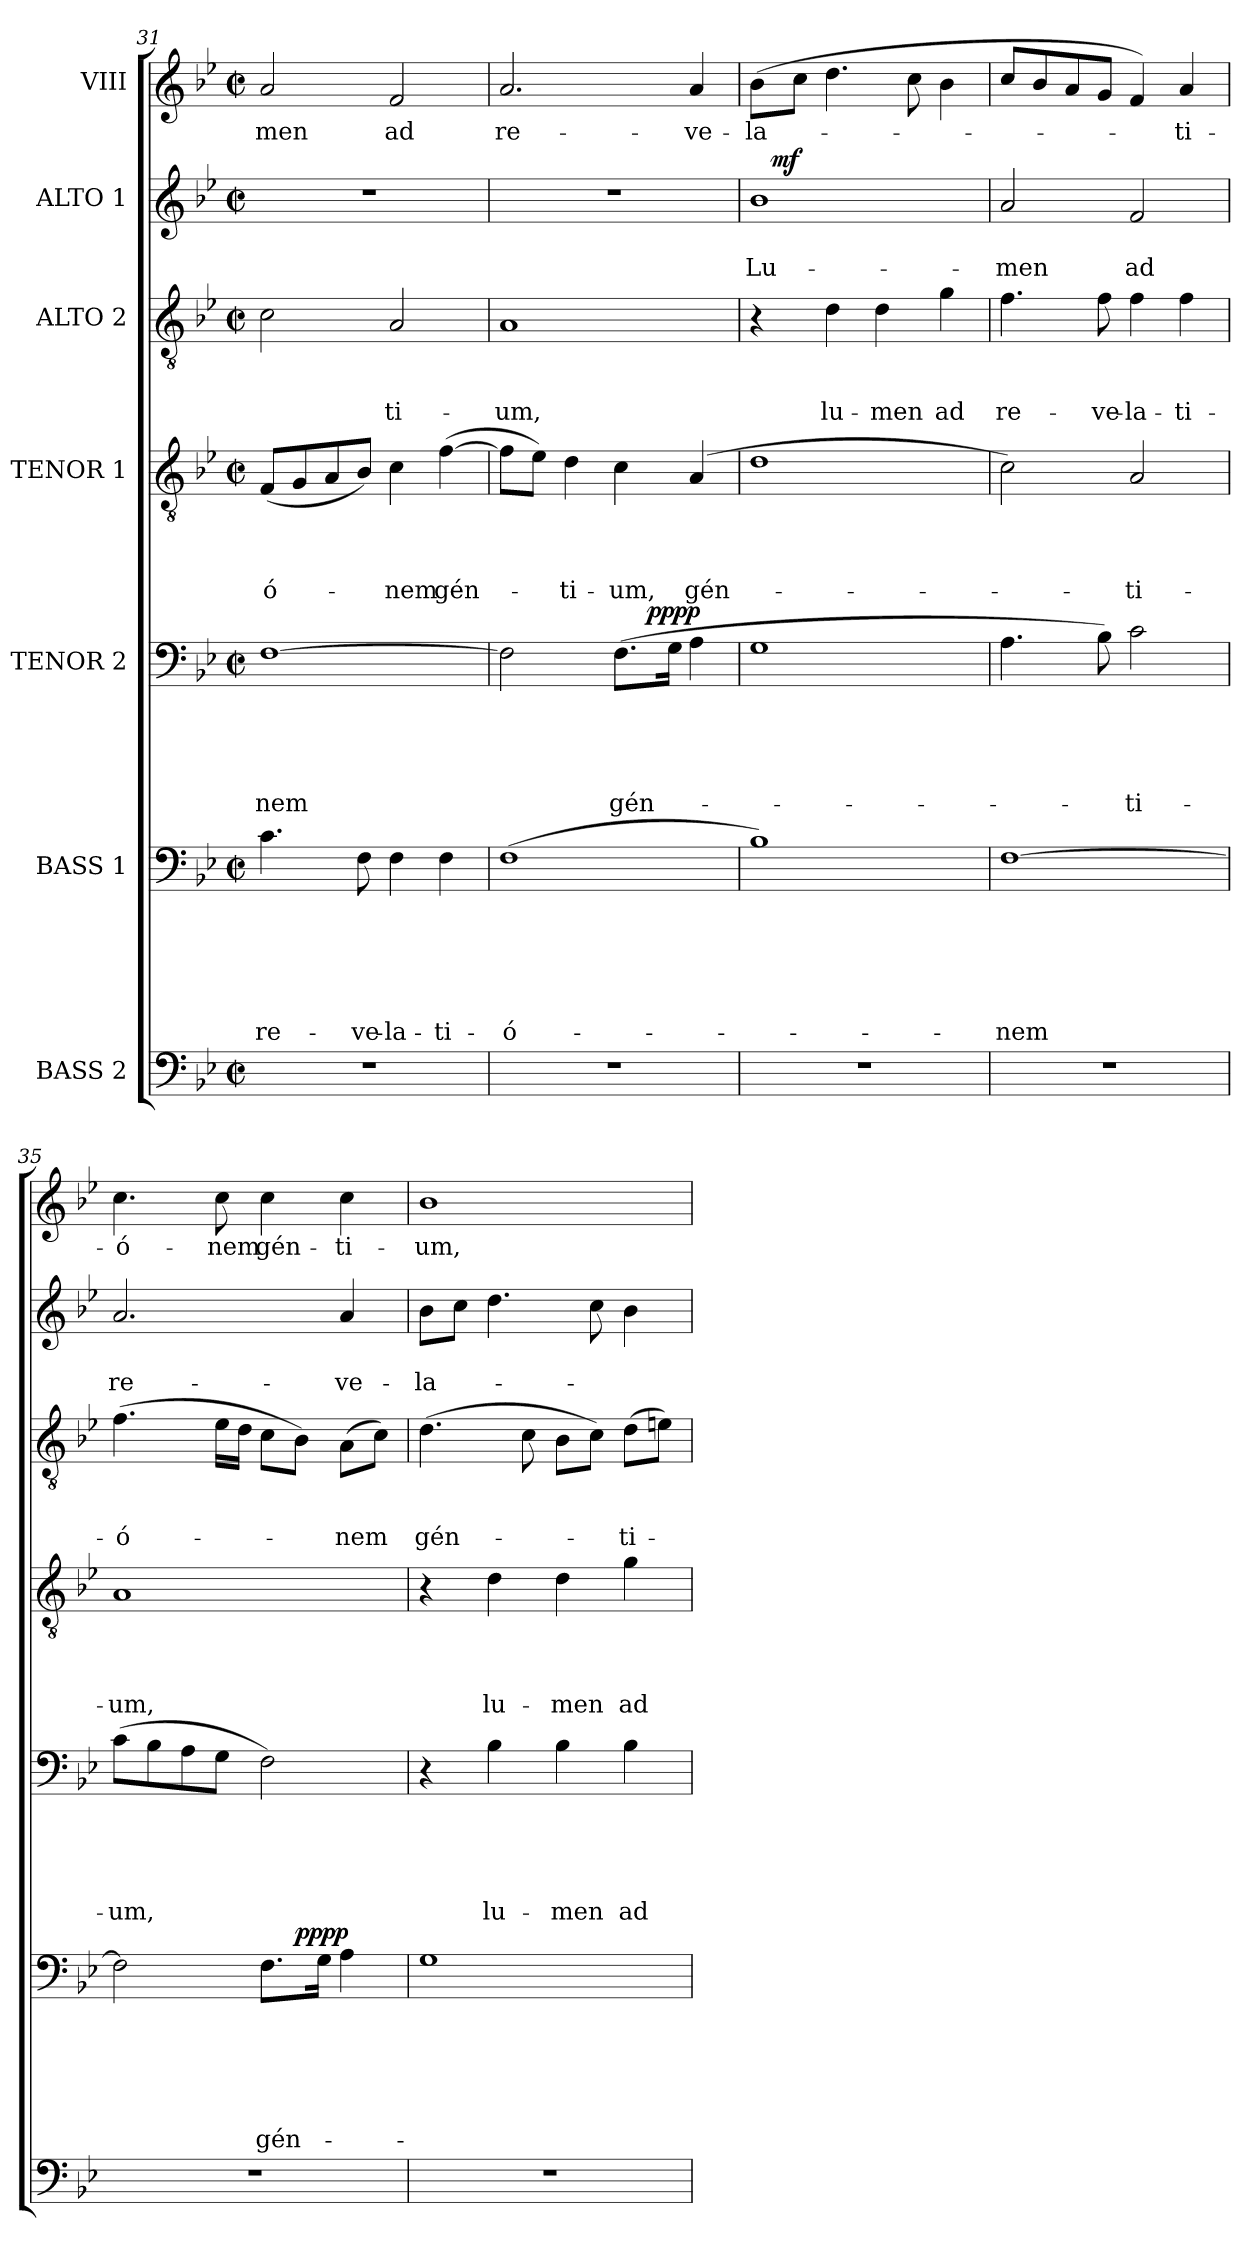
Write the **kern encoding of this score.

**kern	**kern	**text	**text	**text	**text	**text	**text	**dynam	**kern	**text	**text	**text	**text	**text	**dynam	**kern	**text	**text	**text	**text	**kern	**text	**text	**text	**kern	**text	**text	**dynam	**kern	**text
*part7	*part6	*part6	*part6	*part6	*part6	*part6	*part6	*part6	*part5	*part5	*part5	*part5	*part5	*part5	*part5	*part4	*part4	*part4	*part4	*part4	*part3	*part3	*part3	*part3	*part2	*part2	*part2	*part2	*part1	*part1
*staff7	*staff6	*staff6	*staff6	*staff6	*staff6	*staff6	*staff6	*staff6	*staff5	*staff5	*staff5	*staff5	*staff5	*staff5	*staff5	*staff4	*staff4	*staff4	*staff4	*staff4	*staff3	*staff3	*staff3	*staff3	*staff2	*staff2	*staff2	*staff2	*staff1	*staff1
*I"BASS 2	*I"BASS 1	*	*	*	*	*	*	*	*I"TENOR 2	*	*	*	*	*	*	*I"TENOR 1	*	*	*	*	*I"ALTO 2	*	*	*	*I"ALTO 1	*	*	*	*I"VIII	*
!!LO:LB:g=z
*clefF4	*clefF4	*	*	*	*	*	*	*	*clefF4	*	*	*	*	*	*	*clefGv2	*	*	*	*	*clefGv2	*	*	*	*clefG2	*	*	*	*clefG2	*
*k[b-e-]	*k[b-e-]	*	*	*	*	*	*	*	*k[b-e-]	*	*	*	*	*	*	*k[b-e-]	*	*	*	*	*k[b-e-]	*	*	*	*k[b-e-]	*	*	*	*k[b-e-]	*
*B-:	*B-:	*	*	*	*	*	*	*	*B-:	*	*	*	*	*	*	*B-:	*	*	*	*	*B-:	*	*	*	*B-:	*	*	*	*B-:	*
*M2/2	*M2/2	*	*	*	*	*	*	*	*M2/2	*	*	*	*	*	*	*M2/2	*	*	*	*	*M2/2	*	*	*	*M2/2	*	*	*	*M2/2	*
*met(c|)	*met(c|)	*	*	*	*	*	*	*	*met(c|)	*	*	*	*	*	*	*met(c|)	*	*	*	*	*met(c|)	*	*	*	*met(c|)	*	*	*	*met(c|)	*
=31	=31	=31	=31	=31	=31	=31	=31	=31	=31	=31	=31	=31	=31	=31	=31	=31	=31	=31	=31	=31	=31	=31	=31	=31	=31	=31	=31	=31	=31	=31
!	!	!	!	!	!	!	!LO:LY:b	!	!	!	!	!	!	!LO:LY:b	!	!	!	!	!	!LO:LY:b	!	!	!	!	!	!	!	!	!	!LO:LY:b
1r	4.c\	.	.	.	.	.	re-	.	[>1F	.	.	.	.	-nem	.	(<8F/L	.	.	.	-ó-	2c\	.	.	.	1r	.	.	.	2a/	-men
.	.	.	.	.	.	.	.	.	.	.	.	.	.	.	.	8G/	.	.	.	.	.	.	.	.	.	.	.	.	.	.
.	.	.	.	.	.	.	.	.	.	.	.	.	.	.	.	8A/	.	.	.	.	.	.	.	.	.	.	.	.	.	.
!	!	!	!	!	!	!	!LO:LY:b	!	!	!	!	!	!	!	!	!	!	!	!	!	!	!	!	!	!	!	!	!	!	!
.	8F\	.	.	.	.	.	-ve-	.	.	.	.	.	.	.	.	8B-/J)	.	.	.	.	.	.	.	.	.	.	.	.	.	.
!	!	!	!	!	!	!	!LO:LY:b:rj	!	!	!	!	!	!	!	!	!	!	!	!	!LO:LY:b	!	!	!	!LO:LY:b	!	!	!	!	!	!LO:LY:b
.	4F\	.	.	.	.	.	-la-	.	.	.	.	.	.	.	.	4c\	.	.	.	-nem	2A/	.	.	-ti-	.	.	.	.	2f/	ad
!	!	!	!	!	!	!	!LO:LY:b	!	!	!	!	!	!	!	!	!	!	!	!	!LO:LY:b	!	!	!	!	!	!	!	!	!	!
.	4F\	.	.	.	.	.	-ti-	.	.	.	.	.	.	.	.	(>[>4f\	.	.	.	gén-	.	.	.	.	.	.	.	.	.	.
=32	=32	=32	=32	=32	=32	=32	=32	=32	=32	=32	=32	=32	=32	=32	=32	=32	=32	=32	=32	=32	=32	=32	=32	=32	=32	=32	=32	=32	=32	=32
!	!	!	!	!	!	!	!LO:LY:b:rj	!	!	!	!	!	!	!	!	!	!	!	!	!	!	!	!	!LO:LY:b	!	!	!	!	!	!LO:LY:b
*	*	*	*	*	*	*	*	*	*^	*	*	*	*	*	*	*	*	*	*	*	*	*	*	*	*	*	*	*	*	*
1r	(>1F	.	.	.	.	.	-ó-	.	2F\]	2ryy	.	.	.	.	.	.	8f\L]	.	.	.	.	1A	.	.	-um,	1r	.	.	.	2.a/	re-
.	.	.	.	.	.	.	.	.	.	.	.	.	.	.	.	.	8e-\J)	.	.	.	.	.	.	.	.	.	.	.	.	.	.
!	!	!	!	!	!	!	!	!	!	!	!	!	!	!	!	!	!	!	!	!	!LO:LY:b	!	!	!	!	!	!	!	!	!	!
.	.	.	.	.	.	.	.	.	.	.	.	.	.	.	.	.	4d\	.	.	.	-ti-	.	.	.	.	.	.	.	.	.	.
!	!	!	!	!	!	!	!	!	!	!	!	!	!	!	!LO:LY:b	!	!	!	!	!	!LO:LY:b	!	!	!	!	!	!	!	!	!	!
.	.	.	.	.	.	.	.	.	(>8.F\L	8ryy	.	.	.	.	gén-	.	4c\	.	.	.	-um,	.	.	.	.	.	.	.	.	.	.
!	!	!	!	!	!	!	!	!	!	!	!	!	!	!	!	!LO:DY:b	!	!	!	!	!	!	!	!	!	!	!	!	!	!	!
.	.	.	.	.	.	.	.	.	.	4.ryy	.	.	.	.	.	pppp	.	.	.	.	.	.	.	.	.	.	.	.	.	.	.
.	.	.	.	.	.	.	.	.	16G\Jk	.	.	.	.	.	.	.	.	.	.	.	.	.	.	.	.	.	.	.	.	.	.
!	!	!	!	!	!	!	!	!	!	!	!	!	!	!	!	!	!	!	!	!	!LO:LY:b	!	!	!	!	!	!	!	!	!	!LO:LY:b
.	.	.	.	.	.	.	.	.	4A\	.	.	.	.	.	.	.	(4A/	.	.	.	gén-	.	.	.	.	.	.	.	.	4a/	-ve-
=33	=33	=33	=33	=33	=33	=33	=33	=33	=33	=33	=33	=33	=33	=33	=33	=33	=33	=33	=33	=33	=33	=33	=33	=33	=33	=33	=33	=33	=33	=33	=33
!	!	!	!	!	!	!	!	!	!	!	!	!	!	!	!	!	!	!	!	!	!	!	!	!	!	!	!	!LO:LY:b	!	!	!LO:LY:b
*	*	*	*	*	*	*	*	*	*v	*v	*	*	*	*	*	*	*	*	*	*	*	*	*	*	*	*^	*	*	*	*	*
1r	1B-)	.	.	.	.	.	.	.	1G	.	.	.	.	.	.	1d	.	.	.	.	4r	.	.	.	1b-	16ryy	.	Lu-	.	(>8b-\L	-la-
!	!	!	!	!	!	!	!	!	!	!	!	!	!	!	!	!	!	!	!	!	!	!	!	!	!	!	!	!	!LO:DY:a	!	!
.	.	.	.	.	.	.	.	.	.	.	.	.	.	.	.	.	.	.	.	.	.	.	.	.	.	2...ryy	.	.	mf	.	.
.	.	.	.	.	.	.	.	.	.	.	.	.	.	.	.	.	.	.	.	.	.	.	.	.	.	.	.	.	.	8cc\J	.
!	!	!	!	!	!	!	!	!	!	!	!	!	!	!	!	!	!	!	!	!	!	!	!	!LO:LY:b	!	!	!	!	!	!	!
.	.	.	.	.	.	.	.	.	.	.	.	.	.	.	.	.	.	.	.	.	4d\	.	.	lu-	.	.	.	.	.	4.dd\	.
!	!	!	!	!	!	!	!	!	!	!	!	!	!	!	!	!	!	!	!	!	!	!	!	!LO:LY:b	!	!	!	!	!	!	!
.	.	.	.	.	.	.	.	.	.	.	.	.	.	.	.	.	.	.	.	.	4d\	.	.	-men	.	.	.	.	.	.	.
.	.	.	.	.	.	.	.	.	.	.	.	.	.	.	.	.	.	.	.	.	.	.	.	.	.	.	.	.	.	8cc\	.
!	!	!	!	!	!	!	!	!	!	!	!	!	!	!	!	!	!	!	!	!	!	!	!	!LO:LY:b	!	!	!	!	!	!	!
.	.	.	.	.	.	.	.	.	.	.	.	.	.	.	.	.	.	.	.	.	4g\	.	.	ad	.	.	.	.	.	4b-\	.
=34	=34	=34	=34	=34	=34	=34	=34	=34	=34	=34	=34	=34	=34	=34	=34	=34	=34	=34	=34	=34	=34	=34	=34	=34	=34	=34	=34	=34	=34	=34	=34
!	!	!	!	!	!	!	!LO:LY:b	!	!	!	!	!	!	!	!	!	!	!	!	!	!	!	!	!LO:LY:b	!	!	!	!LO:LY:b	!	!	!
*	*	*	*	*	*	*	*	*	*	*	*	*	*	*	*	*	*	*	*	*	*	*	*	*	*v	*v	*	*	*	*	*
1r	[>1F	.	.	.	.	.	-nem	.	4.A\	.	.	.	.	.	.	2c\)	.	.	.	.	4.f\	.	.	re-	2a/	.	-men	.	8cc/L	.
.	.	.	.	.	.	.	.	.	.	.	.	.	.	.	.	.	.	.	.	.	.	.	.	.	.	.	.	.	8b-/	.
.	.	.	.	.	.	.	.	.	.	.	.	.	.	.	.	.	.	.	.	.	.	.	.	.	.	.	.	.	8a/	.
!	!	!	!	!	!	!	!	!	!	!	!	!	!	!	!	!	!	!	!	!	!	!	!	!LO:LY:b	!	!	!	!	!	!
.	.	.	.	.	.	.	.	.	8B-\)	.	.	.	.	.	.	.	.	.	.	.	8f\	.	.	-ve-	.	.	.	.	8g/J	.
!	!	!	!	!	!	!	!	!	!	!	!	!	!	!LO:LY:b	!	!	!	!	!	!LO:LY:b	!	!	!	!LO:LY:b:rj	!	!	!LO:LY:b	!	!	!
.	.	.	.	.	.	.	.	.	2c\	.	.	.	.	-ti-	.	2A/	.	.	.	-ti-	4f\	.	.	-la-	2f/	.	ad	.	4f/)	.
!	!	!	!	!	!	!	!	!	!	!	!	!	!	!	!	!	!	!	!	!	!	!	!	!LO:LY:b	!	!	!	!	!	!LO:LY:b
.	.	.	.	.	.	.	.	.	.	.	.	.	.	.	.	.	.	.	.	.	4f\	.	.	-ti-	.	.	.	.	4a/	-ti-
=35	=35	=35	=35	=35	=35	=35	=35	=35	=35	=35	=35	=35	=35	=35	=35	=35	=35	=35	=35	=35	=35	=35	=35	=35	=35	=35	=35	=35	=35	=35
!	!	!	!	!	!	!	!	!	!	!	!	!	!	!LO:LY:b	!	!	!	!	!	!LO:LY:b	!	!	!	!LO:LY:b	!	!	!LO:LY:b	!	!	!LO:LY:b
*	*^	*	*	*	*	*	*	*	*	*	*	*	*	*	*	*	*	*	*	*	*	*	*	*	*	*	*	*	*	*
1r	2F\]	2ryy	.	.	.	.	.	.	.	(>8c\L	.	.	.	.	-um,	.	1A	.	.	.	-um,	(>4.f\	.	.	-ó-	2.a/	.	re-	.	4.cc\	-ó-
.	.	.	.	.	.	.	.	.	.	8B-\	.	.	.	.	.	.	.	.	.	.	.	.	.	.	.	.	.	.	.	.	.
.	.	.	.	.	.	.	.	.	.	8A\	.	.	.	.	.	.	.	.	.	.	.	.	.	.	.	.	.	.	.	.	.
!	!	!	!	!	!	!	!	!	!	!	!	!	!	!	!	!	!	!	!	!	!	!	!	!	!	!	!	!	!	!	!LO:LY:b
.	.	.	.	.	.	.	.	.	.	8G\J	.	.	.	.	.	.	.	.	.	.	.	16e-\LL	.	.	.	.	.	.	.	8cc\	-nem
.	.	.	.	.	.	.	.	.	.	.	.	.	.	.	.	.	.	.	.	.	.	16d\JJ	.	.	.	.	.	.	.	.	.
!	!	!	!	!	!	!	!	!LO:LY:b	!	!	!	!	!	!	!	!	!	!	!	!	!	!	!	!	!	!	!	!	!	!	!LO:LY:b
.	8.F\L	8ryy	.	.	.	.	.	gén-	.	2F\)	.	.	.	.	.	.	.	.	.	.	.	8c\L	.	.	.	.	.	.	.	4cc\	gén-
!	!	!	!	!	!	!	!	!	!LO:DY:b	!	!	!	!	!	!	!	!	!	!	!	!	!	!	!	!	!	!	!	!	!	!
.	.	4.ryy	.	.	.	.	.	.	pppp	.	.	.	.	.	.	.	.	.	.	.	.	8B-\J)	.	.	.	.	.	.	.	.	.
.	16G\Jk	.	.	.	.	.	.	.	.	.	.	.	.	.	.	.	.	.	.	.	.	.	.	.	.	.	.	.	.	.	.
!	!	!	!	!	!	!	!	!	!	!	!	!	!	!	!	!	!	!	!	!	!	!	!	!	!LO:LY:b	!	!	!LO:LY:b	!	!	!LO:LY:b
.	4A\	.	.	.	.	.	.	.	.	.	.	.	.	.	.	.	.	.	.	.	.	(>8A\L	.	.	-nem	4a/	.	-ve-	.	4cc\	-ti-
.	.	.	.	.	.	.	.	.	.	.	.	.	.	.	.	.	.	.	.	.	.	8c\J)	.	.	.	.	.	.	.	.	.
=36	=36	=36	=36	=36	=36	=36	=36	=36	=36	=36	=36	=36	=36	=36	=36	=36	=36	=36	=36	=36	=36	=36	=36	=36	=36	=36	=36	=36	=36	=36	=36
!	!	!	!	!	!	!	!	!	!	!	!	!	!	!	!	!	!	!	!	!	!	!	!	!	!LO:LY:b	!	!	!LO:LY:b	!	!	!LO:LY:b
*	*v	*v	*	*	*	*	*	*	*	*	*	*	*	*	*	*	*	*	*	*	*	*	*	*	*	*	*	*	*	*	*
1r	1G	.	.	.	.	.	.	.	4r	.	.	.	.	.	.	4r	.	.	.	.	(>4.d\	.	.	gén-	8b-\L	.	-la-	.	1b-	-um,
.	.	.	.	.	.	.	.	.	.	.	.	.	.	.	.	.	.	.	.	.	.	.	.	.	8cc\J	.	.	.	.	.
!	!	!	!	!	!	!	!	!	!	!	!	!	!	!LO:LY:b	!	!	!	!	!	!LO:LY:b	!	!	!	!	!	!	!	!	!	!
.	.	.	.	.	.	.	.	.	4B-\	.	.	.	.	lu-	.	4d\	.	.	.	lu-	.	.	.	.	4.dd\	.	.	.	.	.
.	.	.	.	.	.	.	.	.	.	.	.	.	.	.	.	.	.	.	.	.	8c\	.	.	.	.	.	.	.	.	.
!	!	!	!	!	!	!	!	!	!	!	!	!	!	!LO:LY:b	!	!	!	!	!	!LO:LY:b	!	!	!	!	!	!	!	!	!	!
.	.	.	.	.	.	.	.	.	4B-\	.	.	.	.	-men	.	4d\	.	.	.	-men	8B-\L	.	.	.	.	.	.	.	.	.
.	.	.	.	.	.	.	.	.	.	.	.	.	.	.	.	.	.	.	.	.	8c\J)	.	.	.	8cc\	.	.	.	.	.
!	!	!	!	!	!	!	!	!	!	!	!	!	!	!LO:LY:b	!	!	!	!	!	!LO:LY:b	!	!	!	!LO:LY:b	!	!	!	!	!	!
.	.	.	.	.	.	.	.	.	4B-\	.	.	.	.	ad	.	4g\	.	.	.	ad	(>8d\L	.	.	-ti-	4b-\	.	.	.	.	.
.	.	.	.	.	.	.	.	.	.	.	.	.	.	.	.	.	.	.	.	.	8en\J)	.	.	.	.	.	.	.	.	.
=	=	=	=	=	=	=	=	=	=	=	=	=	=	=	=	=	=	=	=	=	=	=	=	=	=	=	=	=	=	=
*-	*-	*-	*-	*-	*-	*-	*-	*-	*-	*-	*-	*-	*-	*-	*-	*-	*-	*-	*-	*-	*-	*-	*-	*-	*-	*-	*-	*-	*-	*-
